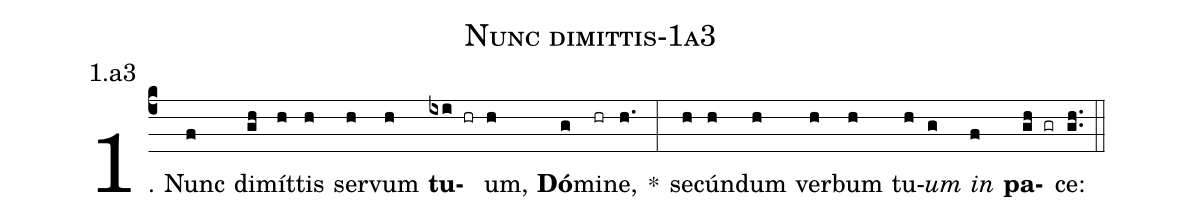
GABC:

name: Nunc dimittis-1a3;
annotation: 1.a3;
%%
(c4)1. Nunc(f) di(gh)mít(h)tis(h) ser(h)vum(h) <b>tu</b>(ixi hr)um,(h) <b>Dó</b>(g)mi(hr)ne,(h.) *(:) se(h)cún(h)dum(h) ver(h)bum(h) tu(h)<i>um</i>(g) <i>in</i>(f) <b>pa</b>(gh gr)ce:(gh..) (::)
